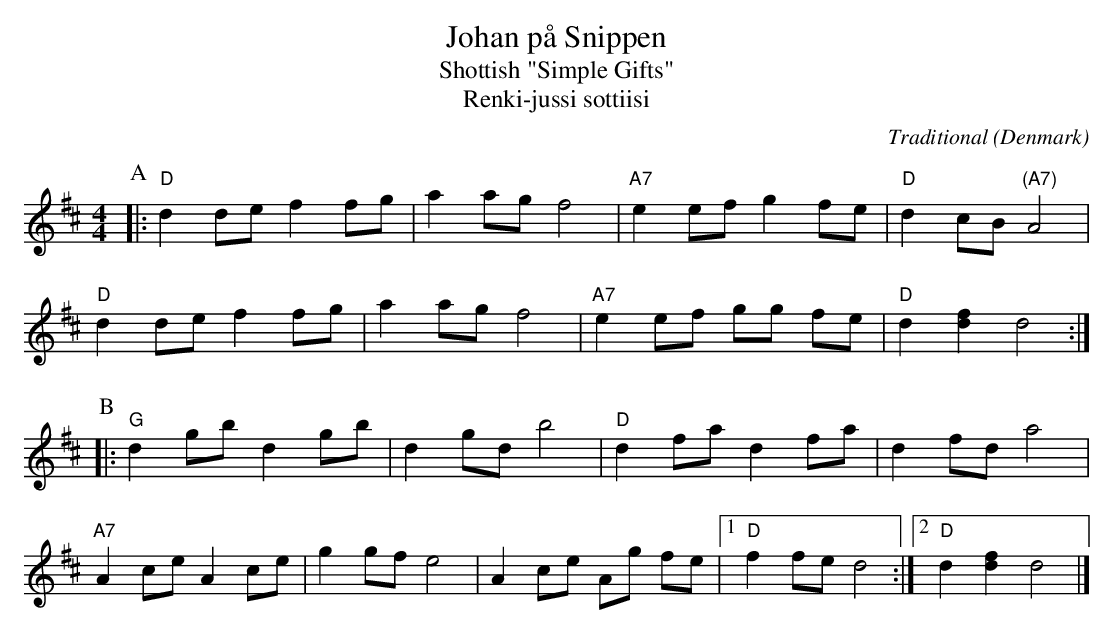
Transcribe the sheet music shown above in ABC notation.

X:1
T:Johan p\aa Snippen
T:Shottish "Simple Gifts"
T:Renki-jussi sottiisi
C:Traditional
O:Denmark
M:4/4
L:1/8
K:D
P:A
|: "D"d2 de f2 fg | a2 ag f4 | "A7"e2 ef g2 fe | "D"d2 cB "(A7)"A4 |
  "D"d2 de f2 fg | a2 ag f4 | "A7"e2 ef gg fe | "D"d2 [f2d2] d4 :|
P:B
|: "G"d2 gb d2 gb | d2 gd b4 | "D"d2 fa d2 fa | d2 fd a4 |
 "A7"A2 ce A2 ce | g2 gf e4 | A2 ce Ag fe |1 "D"f2 fe d4 :|2 "D"d2 [f2d2] d4 |]
